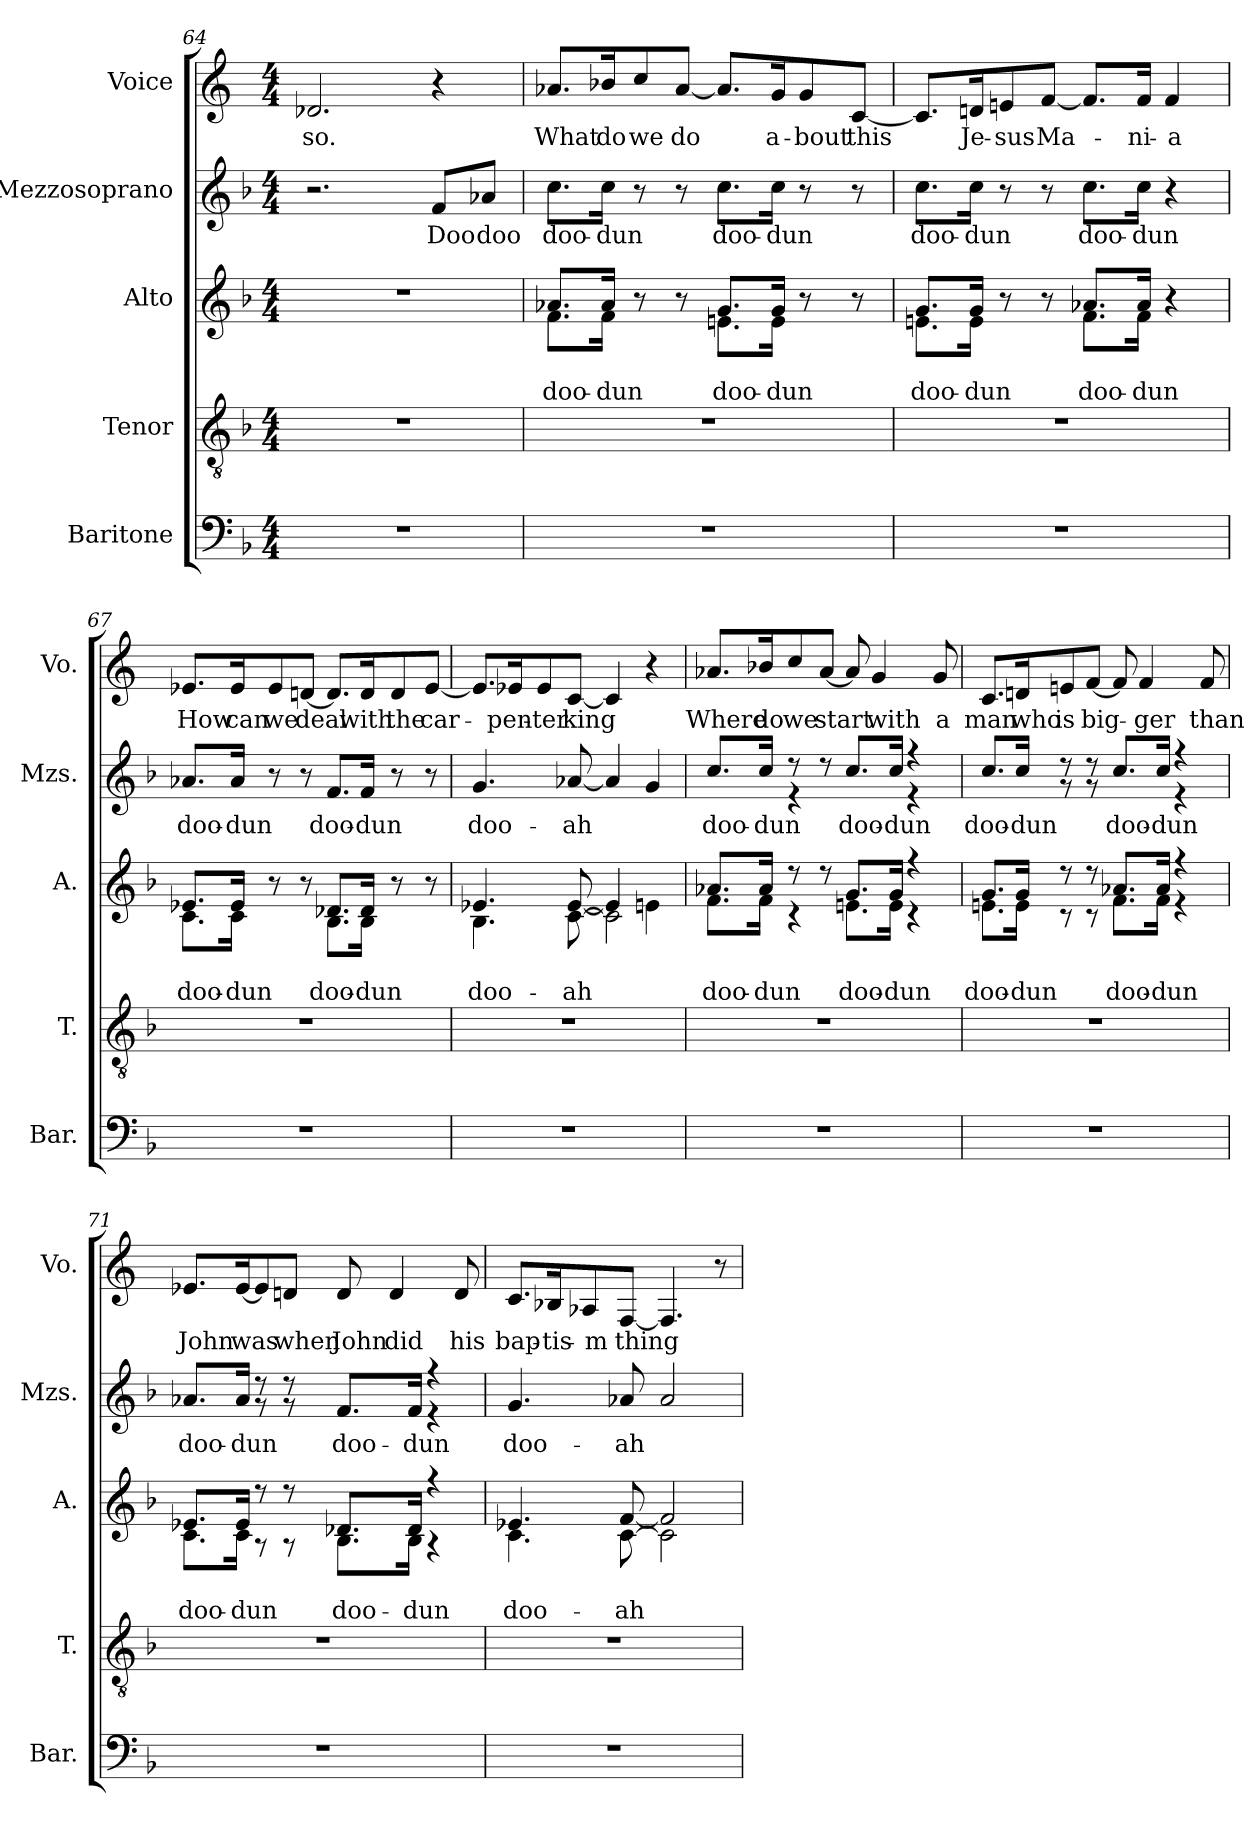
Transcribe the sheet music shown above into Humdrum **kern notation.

**kern	**kern	**kern	**text	**text	**kern	**text	**kern	**text
*part5	*part4	*part3	*part3	*part3	*part2	*part2	*part1	*part1
*staff5	*staff4	*staff3	*staff3	*staff3	*staff2	*staff2	*staff1	*staff1
*I"Baritone	*I"Tenor	*I"Alto	*	*	*I"Mezzosoprano	*	*I"Voice	*
*I'Bar.	*I'T.	*I'A.	*	*	*I'Mzs.	*	*I'Vo.	*
*clefF4	*clefGv2	*clefG2	*	*	*clefG2	*	*clefG2	*
*k[b-]	*k[b-]	*k[b-]	*	*	*k[b-]	*	*k[]	*
*F:	*F:	*F:	*	*	*F:	*	*C:	*
*M4/4	*M4/4	*M4/4	*	*	*M4/4	*	*M4/4	*
=64	=64	=64	=64	=64	=64	=64	=64	=64
1r	1r	1r	.	.	2.r	.	2.d-/	so.
.	.	.	.	.	8f/L	Doo	4r	.
.	.	.	.	.	8a-/J	doo	.	.
=65	=65	=65	=65	=65	=65	=65	=65	=65
*	*	*^	*	*	*	*	*	*
1r	1r	8.a-/L	8.f\L	.	doo-	8.cc\L	doo-	8.a-/L	What
.	.	16a-/Jk	16f\Jk	.	-dun	16cc\Jk	-dun	16b-/K	do
.	.	8r	4ryy	.	.	8r	.	8cc/	we
.	.	8r	.	.	.	8r	.	[8a-/J	do
.	.	8.g/L	8.en\L	.	doo-	8.cc\L	doo-	8.a-/L]	.
.	.	16g/Jk	16e\Jk	.	-dun	16cc\Jk	-dun	16g/K	a-
.	.	8r	4ryy	.	.	8r	.	8g/	-bout
.	.	8r	.	.	.	8r	.	[8c/J	this
!!LO:PB:g=z
=66	=66	=66	=66	=66	=66	=66	=66	=66	=66
1r	1r	8.g/L	8.en\L	.	doo-	8.cc\L	doo-	8.c/L]	.
.	.	16g/Jk	16e\Jk	.	-dun	16cc\Jk	-dun	16dn/K	Je-
.	.	8r	4ryy	.	.	8r	.	8en/	-sus
.	.	8r	.	.	.	8r	.	[8f/J	Ma-
.	.	8.a-/L	8.f\L	.	doo-	8.cc\L	doo-	8.f/L]	.
.	.	16a-/Jk	16f\Jk	.	-dun	16cc\Jk	-dun	16f/Jk	-ni-
.	.	4r	4ryy	.	.	4r	.	4f/	-a
=67	=67	=67	=67	=67	=67	=67	=67	=67	=67
1r	1r	8.e-/L	8.c\L	.	doo-	8.a-/L	doo-	8.e-/L	How
.	.	16e-/Jk	16c\Jk	.	-dun	16a-/Jk	-dun	16e-/K	can
.	.	8r	4ryy	.	.	8r	.	8e-/	we
.	.	8r	.	.	.	8r	.	[8dn/J	deal
.	.	8.d-/L	8.B-\L	.	doo-	8.f/L	doo-	8.d/L]	.
.	.	16d-/Jk	16B-\Jk	.	-dun	16f/Jk	-dun	16d/K	with
.	.	8r	4ryy	.	.	8r	.	8d/	the
.	.	8r	.	.	.	8r	.	[8e-/J	car-
!!LO:LB:g=z
=68	=68	=68	=68	=68	=68	=68	=68	=68	=68
1r	1r	4.B-\	4.e-/	.	doo-	4.g/	doo-	8.e-/L]	.
.	.	.	.	.	.	.	.	16e-/K	-pen-
.	.	.	.	.	.	.	.	8e-/	-ter
.	.	[8c\	[8e-/	.	-ah	[8a-/	-ah	[8c/J	king
.	.	2c\]	4e-/]	.	.	4a-/]	.	4c/]	.
.	.	.	4en\	.	.	4g/	.	4r	.
=69	=69	=69	=69	=69	=69	=69	=69	=69	=69
*	*	*	*	*	*	*^	*	*	*
1r	1r	8.a-X/L	8.f\L	.	doo-	8.cc/L	4ryy	doo-	8.a-/L	Where
.	.	16a-/Jk	16f\Jk	.	-dun	16cc/Jk	.	-dun	16b-/K	do
.	.	8r	4r	.	.	8r	4r	.	8cc/	we
.	.	8r	.	.	.	8r	.	.	[8a-/J	start
.	.	8.g/L	8.en\L	.	doo-	8.cc/L	4ryy	doo-	8a-/]	.
.	.	.	.	.	.	.	.	.	4g/	with
.	.	16g/Jk	16e\Jk	.	-dun	16cc/Jk	.	-dun	.	.
.	.	4r	4r	.	.	4r	4r	.	.	.
.	.	.	.	.	.	.	.	.	8g/	a
!!LO:PB:g=z
=70	=70	=70	=70	=70	=70	=70	=70	=70	=70	=70
1r	1r	8.g/L	8.en\L	.	doo-	8.cc/L	4ryy	doo-	8.c/L	man
.	.	16g/Jk	16e\Jk	.	-dun	16cc/Jk	.	-dun	16dn/K	who
.	.	8r	8r	.	.	8r	8r	.	8en/	is
.	.	8r	8r	.	.	8r	8r	.	[8f/J	big-
.	.	8.a-X/L	8.f\L	.	doo-	8.cc/L	4ryy	doo-	8f/]	.
.	.	.	.	.	.	.	.	.	4f/	-ger
.	.	16a-/Jk	16f\Jk	.	-dun	16cc/Jk	.	-dun	.	.
.	.	4r	4r	.	.	4r	4r	.	.	.
.	.	.	.	.	.	.	.	.	8f/	than
=71	=71	=71	=71	=71	=71	=71	=71	=71	=71	=71
1r	1r	8.e-/L	8.c\L	.	doo-	8.a-X/L	4ryy	doo-	8.e-/L	John
.	.	16e-/Jk	16c\Jk	.	-dun	16a-/Jk	.	-dun	[16e-/K	was
.	.	8r	8r	.	.	8r	8r	.	8e-/]	.
.	.	8r	8r	.	.	8r	8r	.	8dn/J	when
.	.	8.d-X/L	8.B-\L	.	doo-	8.f/L	4ryy	doo-	8d/	John
.	.	.	.	.	.	.	.	.	4d/	did
.	.	16d-/Jk	16B-\Jk	.	-dun	16f/Jk	.	-dun	.	.
.	.	4r	4r	.	.	4r	4r	.	.	.
.	.	.	.	.	.	.	.	.	8d/	his
*	*	*	*	*	*	*v	*v	*	*	*
!!LO:LB:g=z
=72	=72	=72	=72	=72	=72	=72	=72	=72	=72
1r	1r	4.c\	4.e-/	.	doo-	4.g/	doo-	8.c/L	bap-
.	.	.	.	.	.	.	.	16B-/K	-tis-
.	.	.	.	.	.	.	.	8A-/	-m
.	.	[8c\	[8f/	.	-ah	8a-X/	-ah	[8F/J	thing
.	.	2c\]	2f/]	.	.	2a-/	.	4.F/]	.
.	.	.	.	.	.	.	.	8r	.
*	*	*v	*v	*	*	*	*	*	*
=	=	=	=	=	=	=	=	=
*-	*-	*-	*-	*-	*-	*-	*-	*-
